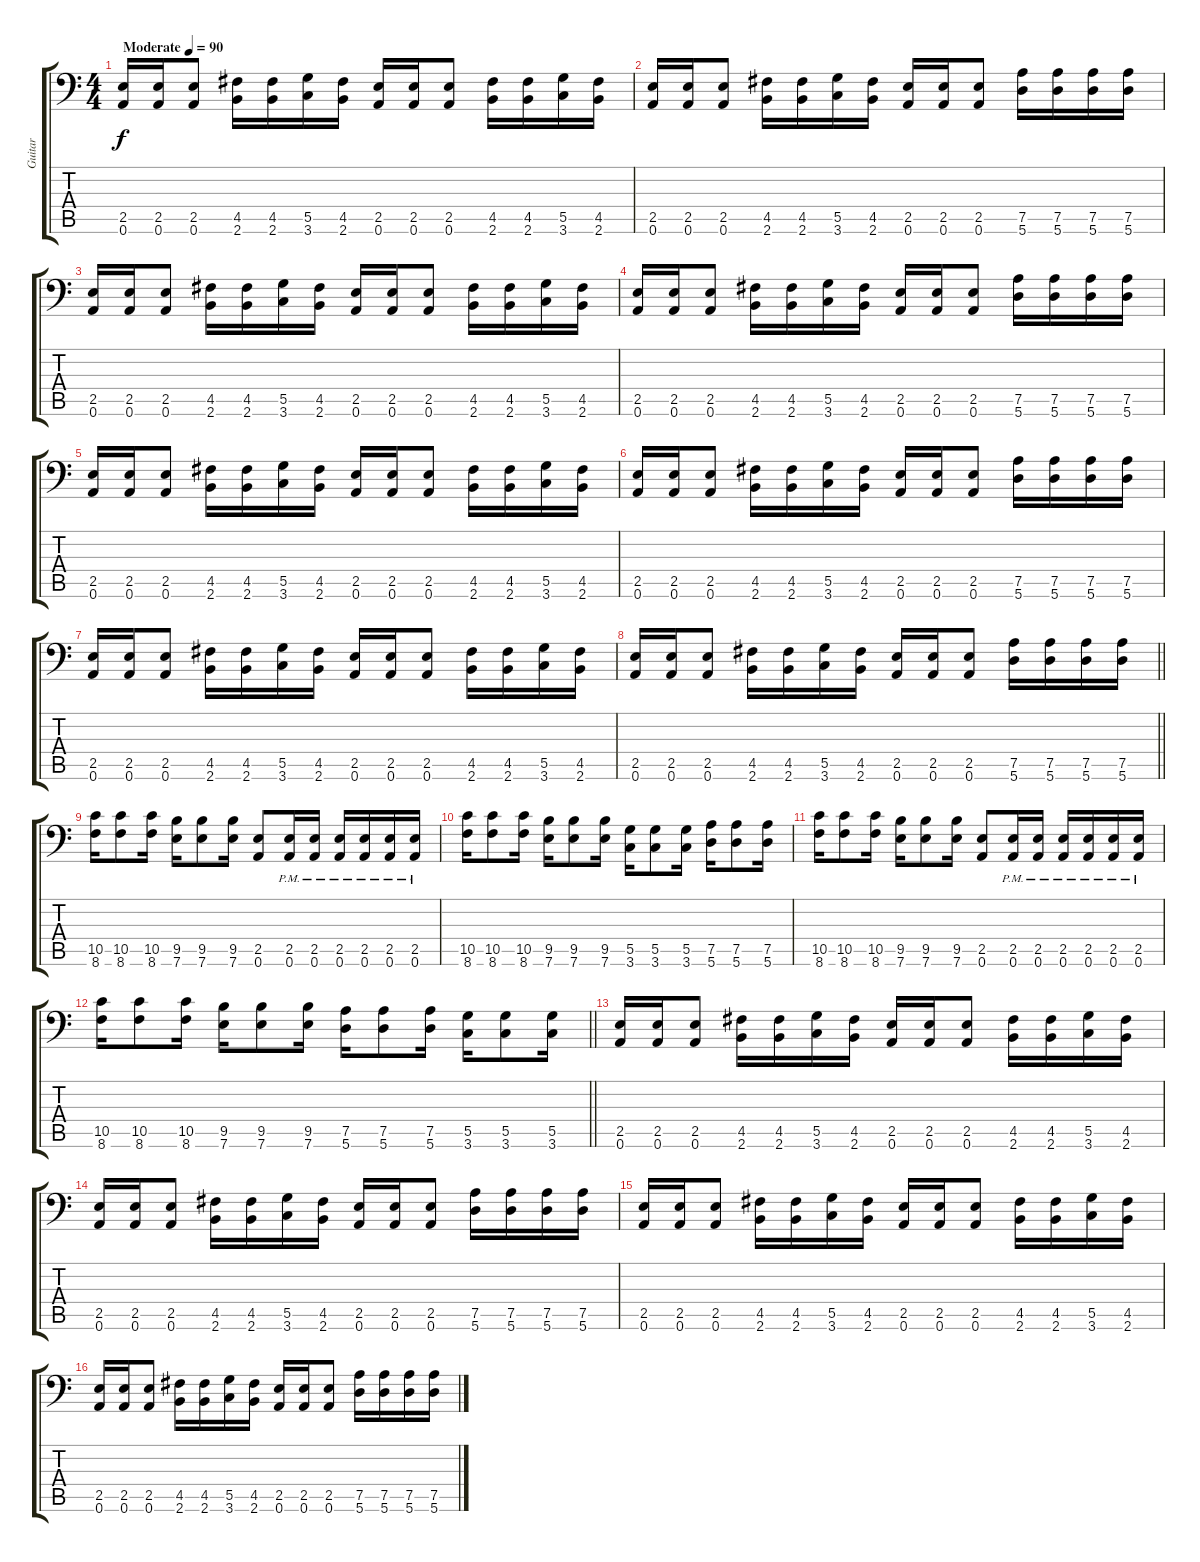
\track ("Guitar" "Guitar") {instrument distortionguitar}
\staff {score tabs}
\tuning (A3 E3 C3 G2 D2 A1) {hide}
\ts (4 4)
\tempo (90 "Moderate")
\clef f4
\ks c
(2.5 0.6).16{dy f instrument distortionguitar} (2.5 0.6).16 (2.5 0.6).8 (4.5 2.6).16 (4.5 2.6).16 (5.5 3.6).16 (4.5 2.6).16 (2.5 0.6).16 (2.5 0.6).16 (2.5 0.6).8 (4.5 2.6).16 (4.5 2.6).16 (5.5 3.6).16 (4.5 2.6).16 |
(2.5 0.6).16 (2.5 0.6).16 (2.5 0.6).8 (4.5 2.6).16 (4.5 2.6).16 (5.5 3.6).16 (4.5 2.6).16 (2.5 0.6).16 (2.5 0.6).16 (2.5 0.6).8 (7.5 5.6).16 (7.5 5.6).16 (7.5 5.6).16 (7.5 5.6).16 |
(2.5 0.6).16 (2.5 0.6).16 (2.5 0.6).8 (4.5 2.6).16 (4.5 2.6).16 (5.5 3.6).16 (4.5 2.6).16 (2.5 0.6).16 (2.5 0.6).16 (2.5 0.6).8 (4.5 2.6).16 (4.5 2.6).16 (5.5 3.6).16 (4.5 2.6).16 |
(2.5 0.6).16 (2.5 0.6).16 (2.5 0.6).8 (4.5 2.6).16 (4.5 2.6).16 (5.5 3.6).16 (4.5 2.6).16 (2.5 0.6).16 (2.5 0.6).16 (2.5 0.6).8 (7.5 5.6).16 (7.5 5.6).16 (7.5 5.6).16 (7.5 5.6).16 |
(2.5 0.6).16 (2.5 0.6).16 (2.5 0.6).8 (4.5 2.6).16 (4.5 2.6).16 (5.5 3.6).16 (4.5 2.6).16 (2.5 0.6).16 (2.5 0.6).16 (2.5 0.6).8 (4.5 2.6).16 (4.5 2.6).16 (5.5 3.6).16 (4.5 2.6).16 |
(2.5 0.6).16 (2.5 0.6).16 (2.5 0.6).8 (4.5 2.6).16 (4.5 2.6).16 (5.5 3.6).16 (4.5 2.6).16 (2.5 0.6).16 (2.5 0.6).16 (2.5 0.6).8 (7.5 5.6).16 (7.5 5.6).16 (7.5 5.6).16 (7.5 5.6).16 |
(2.5 0.6).16 (2.5 0.6).16 (2.5 0.6).8 (4.5 2.6).16 (4.5 2.6).16 (5.5 3.6).16 (4.5 2.6).16 (2.5 0.6).16 (2.5 0.6).16 (2.5 0.6).8 (4.5 2.6).16 (4.5 2.6).16 (5.5 3.6).16 (4.5 2.6).16 |
\barLineRight lightlight
(2.5 0.6).16 (2.5 0.6).16 (2.5 0.6).8 (4.5 2.6).16 (4.5 2.6).16 (5.5 3.6).16 (4.5 2.6).16 (2.5 0.6).16 (2.5 0.6).16 (2.5 0.6).8 (7.5 5.6).16 (7.5 5.6).16 (7.5 5.6).16 (7.5 5.6).16 |
(10.5 8.6).16 (10.5 8.6).8 (10.5 8.6).16 (9.5 7.6).16 (9.5 7.6).8 (9.5 7.6).16 (2.5 0.6).8 (2.5{pm} 0.6{pm}).16 (2.5{pm} 0.6{pm}).16 (2.5{pm} 0.6{pm}).16 (2.5{pm} 0.6{pm}).16 (2.5{pm} 0.6{pm}).16 (2.5{pm} 0.6{pm}).16 |
(10.5 8.6).16 (10.5 8.6).8 (10.5 8.6).16 (9.5 7.6).16 (9.5 7.6).8 (9.5 7.6).16 (5.5 3.6).16 (5.5 3.6).8 (5.5 3.6).16 (7.5 5.6).16 (7.5 5.6).8 (7.5 5.6).16 |
(10.5 8.6).16 (10.5 8.6).8 (10.5 8.6).16 (9.5 7.6).16 (9.5 7.6).8 (9.5 7.6).16 (2.5 0.6).8 (2.5{pm} 0.6{pm}).16 (2.5{pm} 0.6{pm}).16 (2.5{pm} 0.6{pm}).16 (2.5{pm} 0.6{pm}).16 (2.5{pm} 0.6{pm}).16 (2.5{pm} 0.6{pm}).16 |
\barLineRight lightlight
(10.5 8.6).16 (10.5 8.6).8 (10.5 8.6).16 (9.5 7.6).16 (9.5 7.6).8 (9.5 7.6).16 (7.5 5.6).16 (7.5 5.6).8 (7.5 5.6).16 (5.5 3.6).16 (5.5 3.6).8 (5.5 3.6).16 |
(2.5 0.6).16 (2.5 0.6).16 (2.5 0.6).8 (4.5 2.6).16 (4.5 2.6).16 (5.5 3.6).16 (4.5 2.6).16 (2.5 0.6).16 (2.5 0.6).16 (2.5 0.6).8 (4.5 2.6).16 (4.5 2.6).16 (5.5 3.6).16 (4.5 2.6).16 |
(2.5 0.6).16 (2.5 0.6).16 (2.5 0.6).8 (4.5 2.6).16 (4.5 2.6).16 (5.5 3.6).16 (4.5 2.6).16 (2.5 0.6).16 (2.5 0.6).16 (2.5 0.6).8 (7.5 5.6).16 (7.5 5.6).16 (7.5 5.6).16 (7.5 5.6).16 |
(2.5 0.6).16 (2.5 0.6).16 (2.5 0.6).8 (4.5 2.6).16 (4.5 2.6).16 (5.5 3.6).16 (4.5 2.6).16 (2.5 0.6).16 (2.5 0.6).16 (2.5 0.6).8 (4.5 2.6).16 (4.5 2.6).16 (5.5 3.6).16 (4.5 2.6).16 |
(2.5 0.6).16 (2.5 0.6).16 (2.5 0.6).8 (4.5 2.6).16 (4.5 2.6).16 (5.5 3.6).16 (4.5 2.6).16 (2.5 0.6).16 (2.5 0.6).16 (2.5 0.6).8 (7.5 5.6).16 (7.5 5.6).16 (7.5 5.6).16 (7.5 5.6).16
